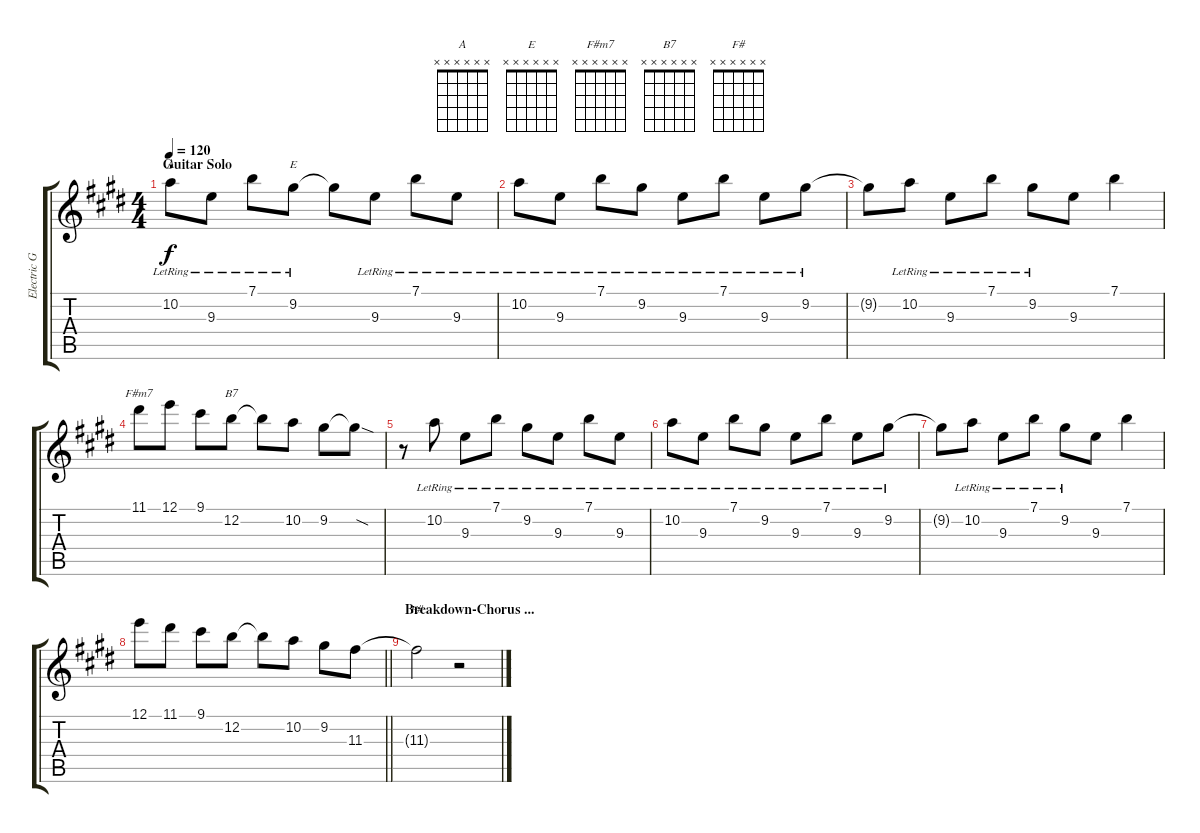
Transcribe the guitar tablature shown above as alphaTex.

\track ("Electric Guitar" "Electric G") {instrument electricguitarclean}
\staff {score tabs}
\tuning (E4 B3 G3 D3 A2 E2) {hide}
\chord ("A" x x x x x x)
\chord ("E" x x x x x x)
\chord ("F#m7" x x x x x x)
\chord ("B7" x x x x x x)
\chord ("F#" x x x x x x)
\ts (4 4)
\section ("" "Guitar Solo")
\tempo 120
\clef g2
\ks e
10.2{lr}.8{ch "A" dy f instrument electricguitarclean} 9.3{lr}.8 7.1{lr}.8 9.2{lr}.8{ch "E"} 9.2{t}.8 9.3{lr}.8 7.1{lr}.8 9.3{lr}.8 |
10.2{lr}.8 9.3{lr}.8 7.1{lr}.8 9.2{lr}.8 9.3{lr}.8 7.1{lr}.8 9.3{lr}.8 9.2{lr}.8 |
9.2{t}.8 10.2{lr}.8 9.3{lr}.8 7.1{lr}.8 9.2{lr}.8 9.3.8 7.1.4 |
11.1.8{ch "F#m7"} 12.1.8 9.1.8 12.2.8{ch "B7"} 12.2{t}.8 10.2.8 9.2.8 9.2{sod t}.8 |
r.8 10.2{lr}.8 9.3{lr}.8 7.1{lr}.8 9.2{lr}.8 9.3{lr}.8 7.1{lr}.8 9.3{lr}.8 |
10.2{lr}.8 9.3{lr}.8 7.1{lr}.8 9.2{lr}.8 9.3{lr}.8 7.1{lr}.8 9.3{lr}.8 9.2{lr}.8 |
9.2{t}.8 10.2{lr}.8 9.3{lr}.8 7.1{lr}.8 9.2{lr}.8 9.3.8 7.1.4 |
\barLineRight lightlight
12.1.8 11.1.8 9.1.8 12.2.8 12.2{t}.8 10.2.8 9.2.8 11.3.8 |
\section ("" "Breakdown-Chorus ...")
11.3{t}.2{ch "F#"} r.2
